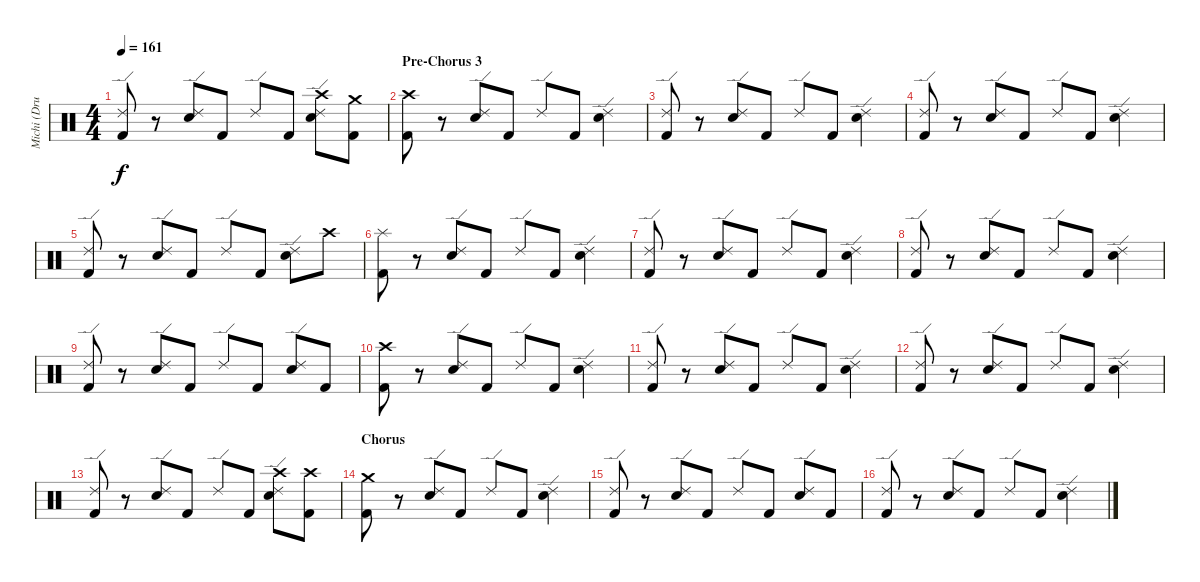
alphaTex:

\track ("Michi (Drums)" "Michi (Dru") {instrument percussion}
\staff {score}
\articulation defaults
\ts (4 4)
\tempo 161
\clef neutral
\ks c
("Ride (edge) 2" "Kick (hit) 2").8{dy f} r.8 ("Ride (edge) 2" "Electric Snare (hit)").8 "Kick (hit) 2".8 "Ride (edge) 2".8 "Kick (hit) 2".8 ("Crash high (hit)" "Ride (edge) 2" "Electric Snare (hit)").8 ("Crash medium (hit)" "Kick (hit) 2").8 |
\section ("" "Pre-Chorus 3")
("Crash high (hit)" "Kick (hit) 2").8 r.8 ("Ride (edge) 2" "Electric Snare (hit)").8 "Kick (hit) 2".8 "Ride (edge) 2".8 "Kick (hit) 2".8 ("Ride (edge) 2" "Electric Snare (hit)").4 |
("Ride (edge) 2" "Kick (hit) 2").8 r.8 ("Ride (edge) 2" "Electric Snare (hit)").8 "Kick (hit) 2".8 "Ride (edge) 2".8 "Kick (hit) 2".8 ("Ride (edge) 2" "Electric Snare (hit)").4 |
("Ride (edge) 2" "Kick (hit) 2").8 r.8 ("Ride (edge) 2" "Electric Snare (hit)").8 "Kick (hit) 2".8 "Ride (edge) 2".8 "Kick (hit) 2".8 ("Ride (edge) 2" "Electric Snare (hit)").4 |
("Ride (edge) 2" "Kick (hit) 2").8 r.8 ("Ride (edge) 2" "Electric Snare (hit)").8 "Kick (hit) 2".8 "Ride (edge) 2".8 "Kick (hit) 2".8 ("Ride (edge) 2" "Electric Snare (hit)").8 "Crash high (hit)".8 |
("Splash (hit)" "Kick (hit) 2").8 r.8 ("Ride (edge) 2" "Electric Snare (hit)").8 "Kick (hit) 2".8 "Ride (edge) 2".8 "Kick (hit) 2".8 ("Ride (edge) 2" "Electric Snare (hit)").4 |
("Ride (edge) 2" "Kick (hit) 2").8 r.8 ("Ride (edge) 2" "Electric Snare (hit)").8 "Kick (hit) 2".8 "Ride (edge) 2".8 "Kick (hit) 2".8 ("Ride (edge) 2" "Electric Snare (hit)").4 |
("Ride (edge) 2" "Kick (hit) 2").8 r.8 ("Ride (edge) 2" "Electric Snare (hit)").8 "Kick (hit) 2".8 "Ride (edge) 2".8 "Kick (hit) 2".8 ("Ride (edge) 2" "Electric Snare (hit)").4 |
("Ride (edge) 2" "Kick (hit) 2").8 r.8 ("Ride (edge) 2" "Electric Snare (hit)").8 "Kick (hit) 2".8 "Ride (edge) 2".8 "Kick (hit) 2".8 ("Ride (edge) 2" "Electric Snare (hit)").8 "Kick (hit) 2".8 |
("Crash high (hit)" "Kick (hit) 2").8 r.8 ("Ride (edge) 2" "Electric Snare (hit)").8 "Kick (hit) 2".8 "Ride (edge) 2".8 "Kick (hit) 2".8 ("Ride (edge) 2" "Electric Snare (hit)").4 |
("Ride (edge) 2" "Kick (hit) 2").8 r.8 ("Ride (edge) 2" "Electric Snare (hit)").8 "Kick (hit) 2".8 "Ride (edge) 2".8 "Kick (hit) 2".8 ("Ride (edge) 2" "Electric Snare (hit)").4 |
("Ride (edge) 2" "Kick (hit) 2").8 r.8 ("Ride (edge) 2" "Electric Snare (hit)").8 "Kick (hit) 2".8 "Ride (edge) 2".8 "Kick (hit) 2".8 ("Ride (edge) 2" "Electric Snare (hit)").4 |
("Ride (edge) 2" "Kick (hit) 2").8 r.8 ("Ride (edge) 2" "Electric Snare (hit)").8 "Kick (hit) 2".8 "Ride (edge) 2".8 "Kick (hit) 2".8 ("Crash high (hit)" "Ride (edge) 2" "Electric Snare (hit)").8 ("Crash high (hit)" "Kick (hit) 2").8 |
\section ("" "Chorus")
("Crash medium (hit)" "Kick (hit) 2").8 r.8 ("Ride (edge) 2" "Electric Snare (hit)").8 "Kick (hit) 2".8 "Ride (edge) 2".8 "Kick (hit) 2".8 ("Ride (edge) 2" "Electric Snare (hit)").4 |
("Ride (edge) 2" "Kick (hit) 2").8 r.8 ("Ride (edge) 2" "Electric Snare (hit)").8 "Kick (hit) 2".8 "Ride (edge) 2".8 "Kick (hit) 2".8 ("Ride (edge) 2" "Electric Snare (hit)").8 "Kick (hit) 2".8 |
("Ride (edge) 2" "Kick (hit) 2").8 r.8 ("Ride (edge) 2" "Electric Snare (hit)").8 "Kick (hit) 2".8 "Ride (edge) 2".8 "Kick (hit) 2".8 ("Ride (edge) 2" "Electric Snare (hit)").4
